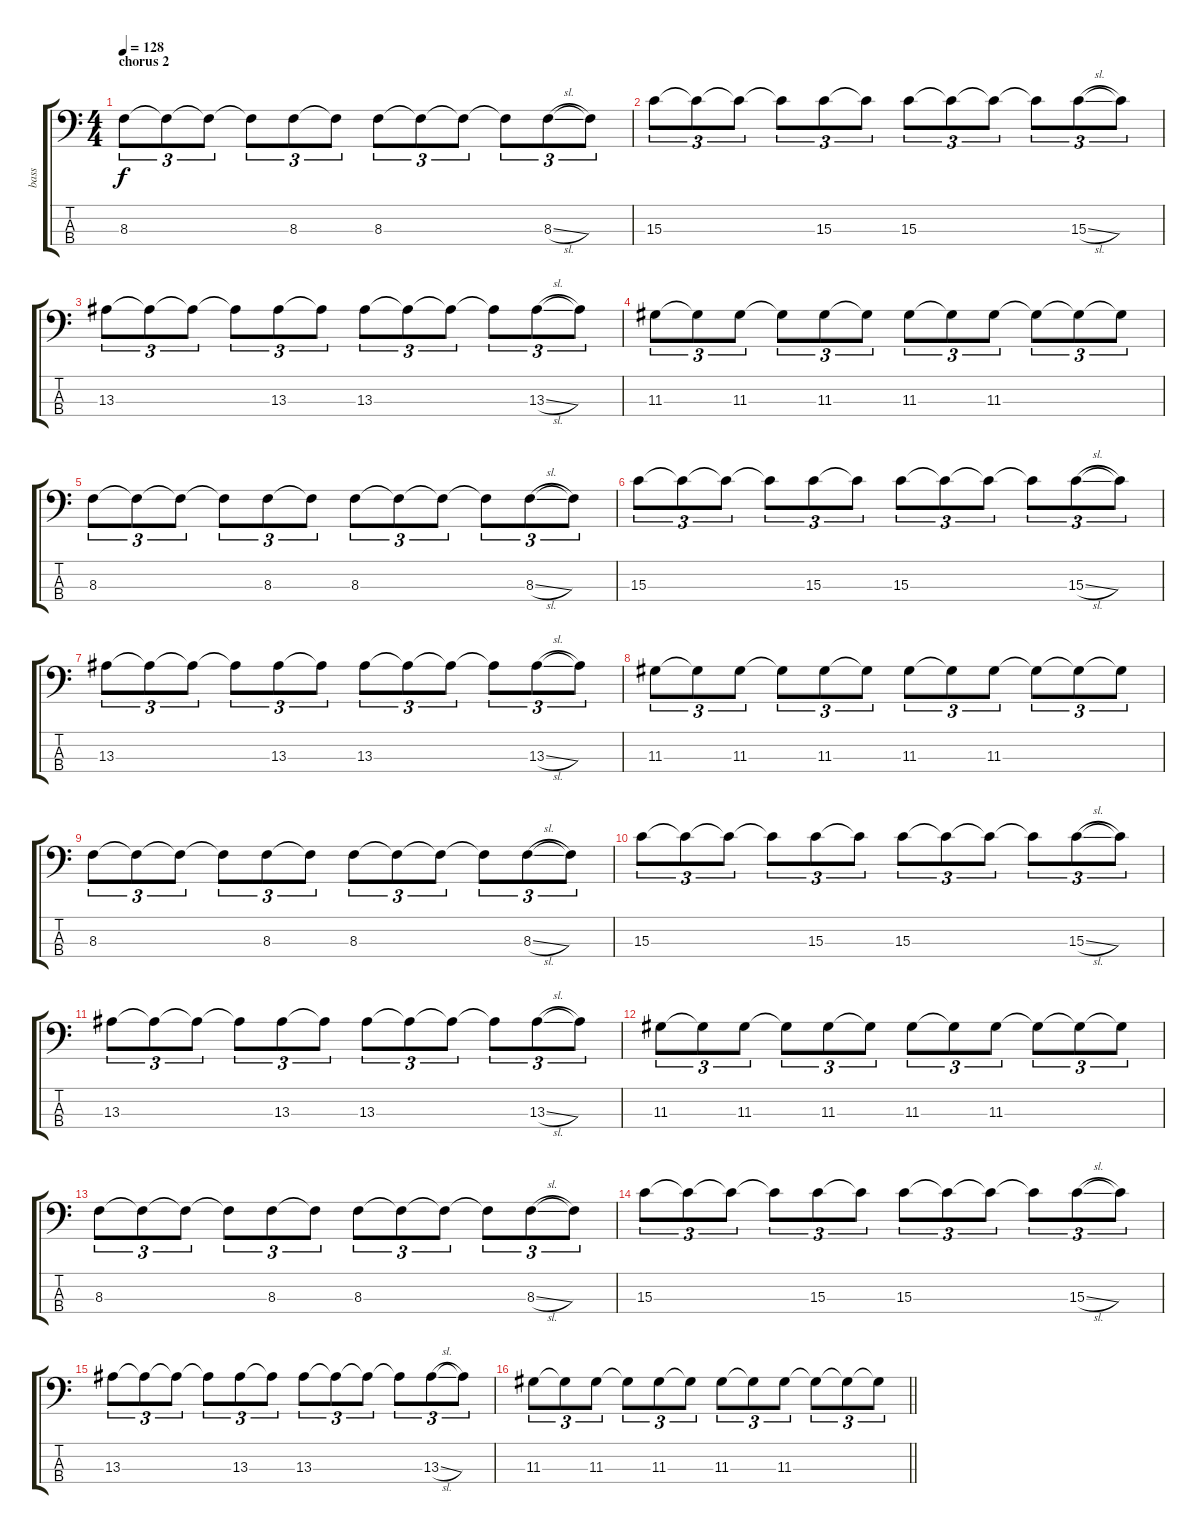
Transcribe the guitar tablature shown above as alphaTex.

\track ("bass " "bass ") {instrument electricguitarjazz}
\staff {score tabs}
\tuning (G2 D2 A1 E1) {hide}
\ts (4 4)
\section ("" "chorus 2")
\tempo 128
\clef f4
\ks c
8.3.8{tu (3 2) dy f} 8.3{t}.8{tu (3 2)} 8.3{t}.8{tu (3 2)} 8.3{t}.8{tu (3 2)} 8.3.8{tu (3 2)} 8.3{t}.8{tu (3 2)} 8.3.8{tu (3 2)} 8.3{t}.8{tu (3 2)} 8.3{t}.8{tu (3 2)} 8.3{t}.8{tu (3 2)} 8.3{sl}.8{tu (3 2)} 8.3{t}.8{tu (3 2)} |
15.3.8{tu (3 2)} 15.3{t}.8{tu (3 2)} 15.3{t}.8{tu (3 2)} 15.3{t}.8{tu (3 2)} 15.3.8{tu (3 2)} 15.3{t}.8{tu (3 2)} 15.3.8{tu (3 2)} 15.3{t}.8{tu (3 2)} 15.3{t}.8{tu (3 2)} 15.3{t}.8{tu (3 2)} 15.3{sl}.8{tu (3 2)} 15.3{t}.8{tu (3 2)} |
13.3.8{tu (3 2)} 13.3{t}.8{tu (3 2)} 13.3{t}.8{tu (3 2)} 13.3{t}.8{tu (3 2)} 13.3.8{tu (3 2)} 13.3{t}.8{tu (3 2)} 13.3.8{tu (3 2)} 13.3{t}.8{tu (3 2)} 13.3{t}.8{tu (3 2)} 13.3{t}.8{tu (3 2)} 13.3{sl}.8{tu (3 2)} 13.3{t}.8{tu (3 2)} |
11.3.8{tu (3 2)} 11.3{t}.8{tu (3 2)} 11.3.8{tu (3 2)} 11.3{t}.8{tu (3 2)} 11.3.8{tu (3 2)} 11.3{t}.8{tu (3 2)} 11.3.8{tu (3 2)} 11.3{t}.8{tu (3 2)} 11.3.8{tu (3 2)} 11.3{t}.8{tu (3 2)} 11.3{t}.8{tu (3 2)} 11.3{t}.8{tu (3 2)} |
8.3.8{tu (3 2)} 8.3{t}.8{tu (3 2)} 8.3{t}.8{tu (3 2)} 8.3{t}.8{tu (3 2)} 8.3.8{tu (3 2)} 8.3{t}.8{tu (3 2)} 8.3.8{tu (3 2)} 8.3{t}.8{tu (3 2)} 8.3{t}.8{tu (3 2)} 8.3{t}.8{tu (3 2)} 8.3{sl}.8{tu (3 2)} 8.3{t}.8{tu (3 2)} |
15.3.8{tu (3 2)} 15.3{t}.8{tu (3 2)} 15.3{t}.8{tu (3 2)} 15.3{t}.8{tu (3 2)} 15.3.8{tu (3 2)} 15.3{t}.8{tu (3 2)} 15.3.8{tu (3 2)} 15.3{t}.8{tu (3 2)} 15.3{t}.8{tu (3 2)} 15.3{t}.8{tu (3 2)} 15.3{sl}.8{tu (3 2)} 15.3{t}.8{tu (3 2)} |
13.3.8{tu (3 2)} 13.3{t}.8{tu (3 2)} 13.3{t}.8{tu (3 2)} 13.3{t}.8{tu (3 2)} 13.3.8{tu (3 2)} 13.3{t}.8{tu (3 2)} 13.3.8{tu (3 2)} 13.3{t}.8{tu (3 2)} 13.3{t}.8{tu (3 2)} 13.3{t}.8{tu (3 2)} 13.3{sl}.8{tu (3 2)} 13.3{t}.8{tu (3 2)} |
11.3.8{tu (3 2)} 11.3{t}.8{tu (3 2)} 11.3.8{tu (3 2)} 11.3{t}.8{tu (3 2)} 11.3.8{tu (3 2)} 11.3{t}.8{tu (3 2)} 11.3.8{tu (3 2)} 11.3{t}.8{tu (3 2)} 11.3.8{tu (3 2)} 11.3{t}.8{tu (3 2)} 11.3{t}.8{tu (3 2)} 11.3{t}.8{tu (3 2)} |
8.3.8{tu (3 2)} 8.3{t}.8{tu (3 2)} 8.3{t}.8{tu (3 2)} 8.3{t}.8{tu (3 2)} 8.3.8{tu (3 2)} 8.3{t}.8{tu (3 2)} 8.3.8{tu (3 2)} 8.3{t}.8{tu (3 2)} 8.3{t}.8{tu (3 2)} 8.3{t}.8{tu (3 2)} 8.3{sl}.8{tu (3 2)} 8.3{t}.8{tu (3 2)} |
15.3.8{tu (3 2)} 15.3{t}.8{tu (3 2)} 15.3{t}.8{tu (3 2)} 15.3{t}.8{tu (3 2)} 15.3.8{tu (3 2)} 15.3{t}.8{tu (3 2)} 15.3.8{tu (3 2)} 15.3{t}.8{tu (3 2)} 15.3{t}.8{tu (3 2)} 15.3{t}.8{tu (3 2)} 15.3{sl}.8{tu (3 2)} 15.3{t}.8{tu (3 2)} |
13.3.8{tu (3 2)} 13.3{t}.8{tu (3 2)} 13.3{t}.8{tu (3 2)} 13.3{t}.8{tu (3 2)} 13.3.8{tu (3 2)} 13.3{t}.8{tu (3 2)} 13.3.8{tu (3 2)} 13.3{t}.8{tu (3 2)} 13.3{t}.8{tu (3 2)} 13.3{t}.8{tu (3 2)} 13.3{sl}.8{tu (3 2)} 13.3{t}.8{tu (3 2)} |
11.3.8{tu (3 2)} 11.3{t}.8{tu (3 2)} 11.3.8{tu (3 2)} 11.3{t}.8{tu (3 2)} 11.3.8{tu (3 2)} 11.3{t}.8{tu (3 2)} 11.3.8{tu (3 2)} 11.3{t}.8{tu (3 2)} 11.3.8{tu (3 2)} 11.3{t}.8{tu (3 2)} 11.3{t}.8{tu (3 2)} 11.3{t}.8{tu (3 2)} |
8.3.8{tu (3 2)} 8.3{t}.8{tu (3 2)} 8.3{t}.8{tu (3 2)} 8.3{t}.8{tu (3 2)} 8.3.8{tu (3 2)} 8.3{t}.8{tu (3 2)} 8.3.8{tu (3 2)} 8.3{t}.8{tu (3 2)} 8.3{t}.8{tu (3 2)} 8.3{t}.8{tu (3 2)} 8.3{sl}.8{tu (3 2)} 8.3{t}.8{tu (3 2)} |
15.3.8{tu (3 2)} 15.3{t}.8{tu (3 2)} 15.3{t}.8{tu (3 2)} 15.3{t}.8{tu (3 2)} 15.3.8{tu (3 2)} 15.3{t}.8{tu (3 2)} 15.3.8{tu (3 2)} 15.3{t}.8{tu (3 2)} 15.3{t}.8{tu (3 2)} 15.3{t}.8{tu (3 2)} 15.3{sl}.8{tu (3 2)} 15.3{t}.8{tu (3 2)} |
13.3.8{tu (3 2)} 13.3{t}.8{tu (3 2)} 13.3{t}.8{tu (3 2)} 13.3{t}.8{tu (3 2)} 13.3.8{tu (3 2)} 13.3{t}.8{tu (3 2)} 13.3.8{tu (3 2)} 13.3{t}.8{tu (3 2)} 13.3{t}.8{tu (3 2)} 13.3{t}.8{tu (3 2)} 13.3{sl}.8{tu (3 2)} 13.3{t}.8{tu (3 2)} |
\barLineRight lightlight
11.3.8{tu (3 2)} 11.3{t}.8{tu (3 2)} 11.3.8{tu (3 2)} 11.3{t}.8{tu (3 2)} 11.3.8{tu (3 2)} 11.3{t}.8{tu (3 2)} 11.3.8{tu (3 2)} 11.3{t}.8{tu (3 2)} 11.3.8{tu (3 2)} 11.3{t}.8{tu (3 2)} 11.3{t}.8{tu (3 2)} 11.3{t}.8{tu (3 2)}
